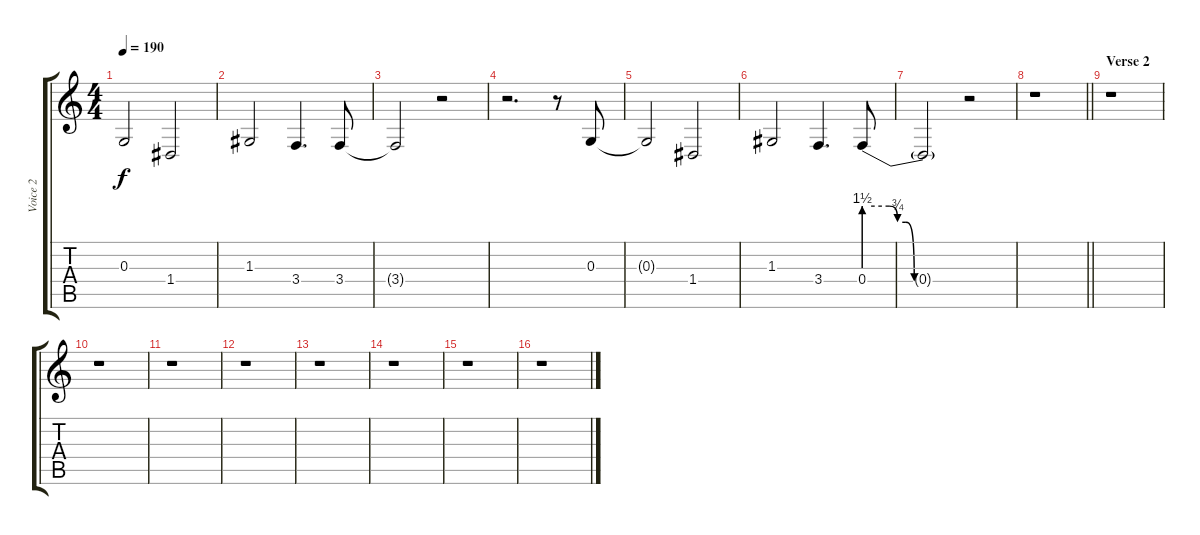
\track ("Voice 2" "Voice 2") {instrument lead2sawtooth}
\staff {score tabs}
\tuning (E4 B3 G3 D3 A2 E2) {hide}
\ts (4 4)
\tempo 190
\clef g2
\ks c
0.3{t}.2{dy f} 1.4.2 |
1.3.2 3.4.4{d} 3.4.8 |
3.4{t}.2 r.2 |
r.2{d} r.8 0.3.8 |
0.3{t}.2 1.4.2 |
1.3.2 3.4.4{d} 0.4{be (custom 0 6 15 6 20 3 25 3 30 0 60 0)}.8 |
0.4{t}.2 r.2 |
\barLineRight lightlight
r.1 |
\section ("" "Verse 2")
r.1 |
r.1 |
r.1 |
r.1 |
r.1 |
r.1 |
r.1 |
r.1
